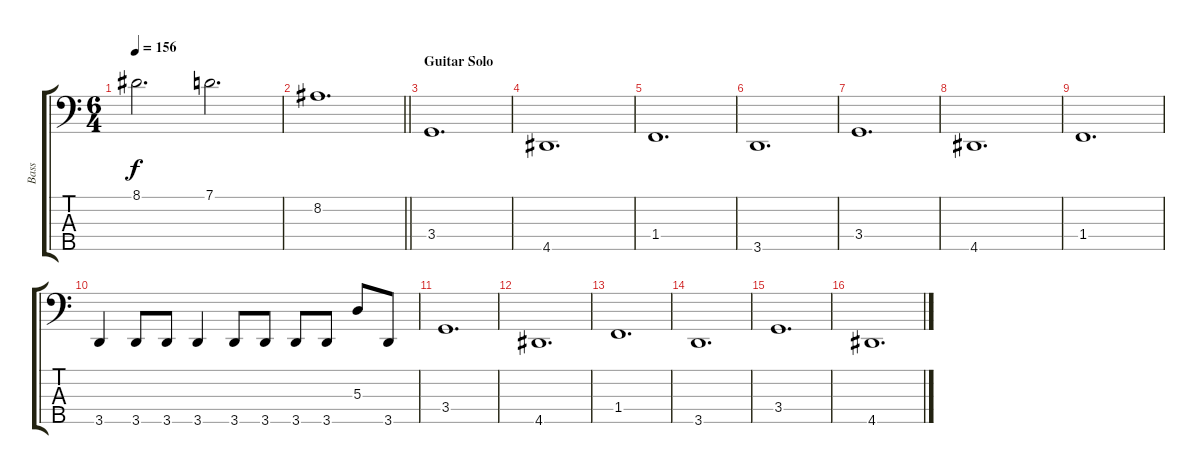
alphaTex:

\track ("Bass" "Bass") {instrument electricbassfinger}
\staff {score tabs}
\tuning (G2 D2 A1 E1 B0) {hide}
\ts (6 4)
\tempo 156
\clef f4
\ks c
8.1.2{d dy f} 7.1.2{d} |
\barLineRight lightlight
8.2.1{d} |
\section ("" "Guitar Solo")
3.4.1{d volume 16} |
4.5.1{d} |
1.4.1{d} |
3.5.1{d} |
3.4.1{d} |
4.5.1{d} |
1.4.1{d} |
3.5.4 3.5.8 3.5.8 3.5.4 3.5.8 3.5.8 3.5.8 3.5.8 5.3.8 3.5.8 |
3.4.1{d} |
4.5.1{d} |
1.4.1{d} |
3.5.1{d} |
3.4.1{d} |
4.5.1{d}
